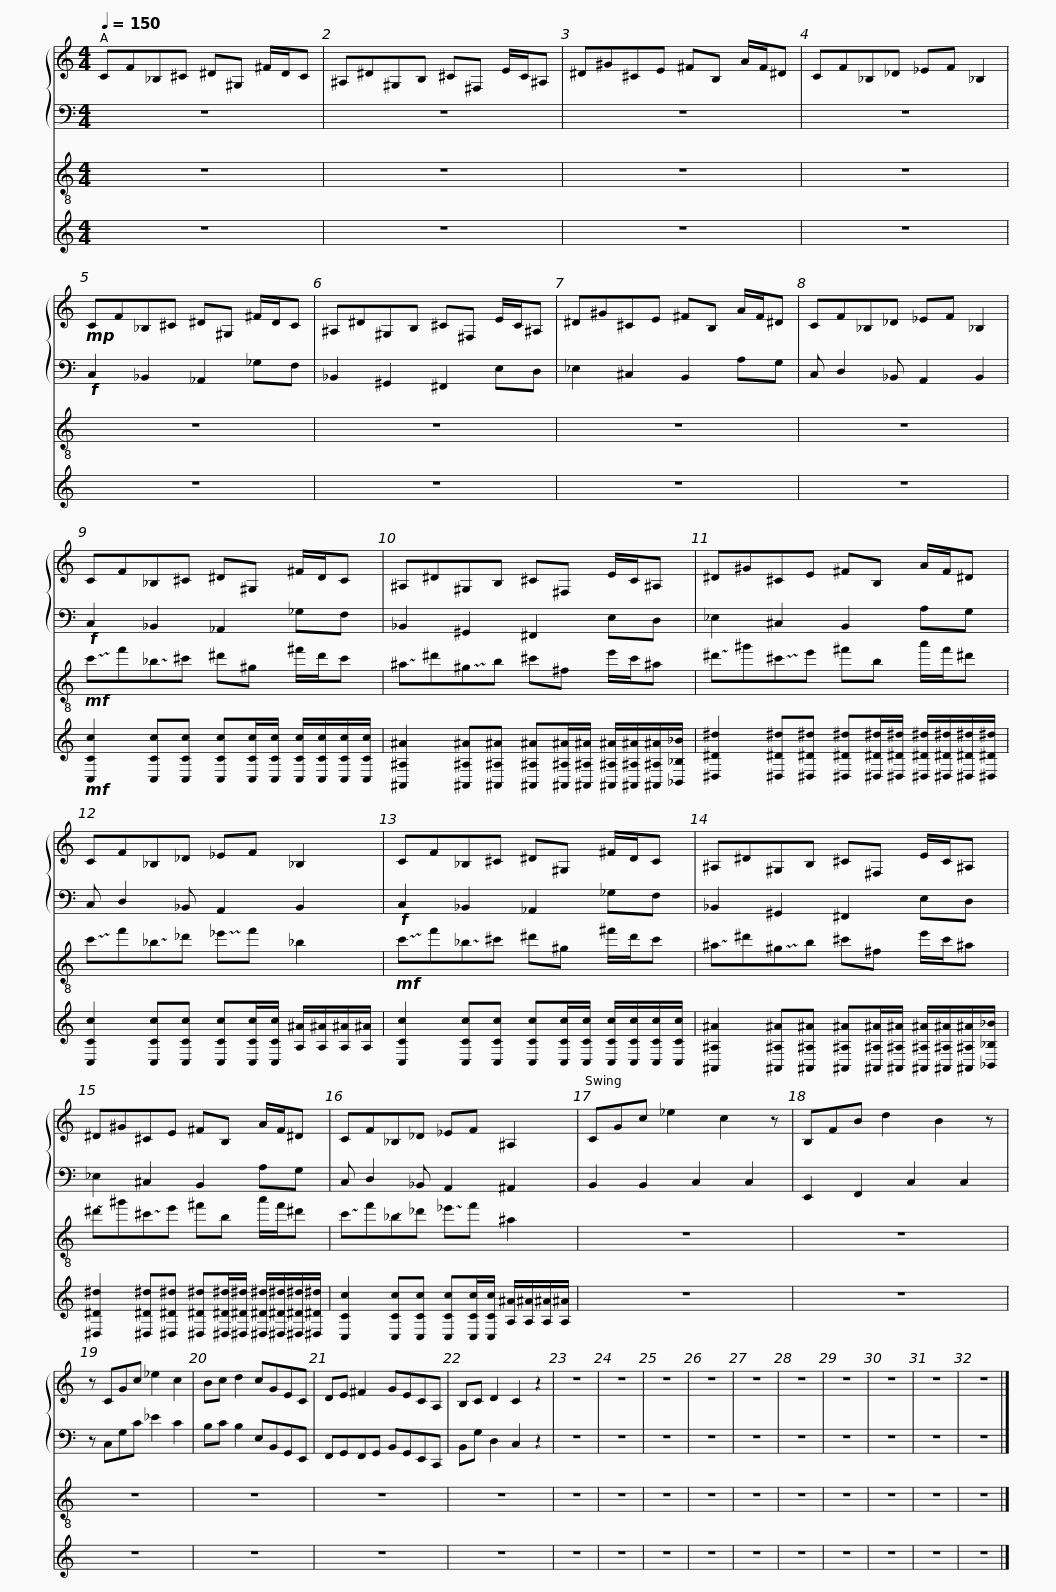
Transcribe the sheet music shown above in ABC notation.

X:1
%%score { 1 | 2 } 3 4
L:1/8
Q:1/4=150
M:4/4
I:linebreak $
K:C
V:1 treble
V:2 bass
V:3 treble-8 transpose=-12
V:4 treble
V:1
 CF_B,^C ^D^G, ^F/D/C | ^A,^D^G,B, ^C^F, E/C/^A, |$ ^D^G^CE ^FB, A/F/^D | CF_B,_D _EF _B,2 |!mp! CF_B,^C ^D^G, ^F/D/C |$ %5
 ^A,^D^G,B, ^C^F, E/C/^A, | ^D^G^CE ^FB, A/F/^D | CF_B,_D _EF _B,2 |$ CF_B,^C ^D^G, ^F/D/C | ^A,^D^G,B, ^C^F, E/C/^A, |$ %10
 ^D^G^CE ^FB, A/F/^D | CF_B,_D _EF _B,2 |$ CF_B,^C ^D^G, ^F/D/C | ^A,^D^G,B, ^C^F, E/C/^A, |$ ^D^G^CE ^FB, A/F/^D | %15
 CF_B,_D _EF ^A,2 |$ CGc _e2 c2 z | B,FB d2 B2 z | z CGc _e2 c2 | Bc d2 cGEC | %20
 DE ^F2 GECA, |$ B,C D2 C2 z2 | z8 | z8 | z8 | %25
 z8 | z8 | z8 | z8 | z8 | %30
 z8 | z8 |] %32
V:2
 z8 | z8 |$ z8 | z8 |!f! C,2 _B,,2 _A,,2 _G,F, |$ %5
 _B,,2 ^G,,2 ^F,,2 E,D, | _E,2 ^C,2 B,,2 A,G, | C, D,2 _B,, A,,2 B,,2 |$!f! C,2 _B,,2 _A,,2 _G,F, | _B,,2 ^G,,2 ^F,,2 E,D, |$ %10
 _E,2 ^C,2 B,,2 A,G, | C, D,2 _B,, A,,2 B,,2 |$!f! C,2 _B,,2 _A,,2 _G,F, | _B,,2 ^G,,2 ^F,,2 E,D, |$ _E,2 ^C,2 B,,2 A,G, | %15
 C, D,2 _B,, A,,2 ^A,,2 |$ B,,2 B,,2 C,2 C,2 | E,,2 F,,2 C,2 C,2 | z C,G,C _E2 C2 | B,C B,2 E,B,,G,,E,, | %20
 F,,G,,F,,G,, B,,G,,E,,C,, |$ B,,G, D,2 C,2 z2 | z8 | z8 | z8 | %25
 z8 | z8 | z8 | z8 | z8 | %30
 z8 | z8 |] %32
V:3
 z8 | z8 |$ z8 | z8 | z8 |$ %5
 z8 | z8 | z8 |$!mf! !~(!c'!~)!f'!~(!_b!~)!^c' ^d'^g ^f'/d'/c' | !~(!^a!~)!^d'!~(!^g!~)!b ^c'^f e'/c'/^a |$ %10
 !~(!^d'!~)!^g'!~(!^c'!~)!e' ^f'b a'/f'/^d' | !~(!c'!~)!f'!~(!_b!~)!_d' !~(!_e'!~)!f' _b2 |$!mf! !~(!c'!~)!f'!~(!_b!~)!^c' ^d'^g ^f'/d'/c' | !~(!^a!~)!^d'!~(!^g!~)!b ^c'^f e'/c'/^a |$ !~(!^d'!~)!^g'!~(!^c'!~)!e' ^f'b a'/f'/^d' | %15
 !~(!c'!~)!f'!~(!_b!~)!_d' !~(!_e'!~)!f' ^a2 |$ z8 | z8 | z8 | z8 | %20
 z8 |$ z8 | z8 | z8 | z8 | %25
 z8 | z8 | z8 | z8 | z8 | %30
 z8 | z8 |] %32
V:4
 z8 | z8 |$ z8 | z8 | z8 |$ %5
 z8 | z8 | z8 |$!mf! [C,Cc]2 [C,Cc][C,Cc] [C,Cc][C,Cc]/[C,Cc]/ [C,Cc]/[C,Cc]/[C,Cc]/[C,Cc]/ | [^A,,^A,^A]2 [^A,,^A,^A][^A,,^A,^A] [^A,,^A,^A][^A,,^A,^A]/[^A,,^A,^A]/ [^A,,^A,^A]/[^A,,^A,^A]/[^A,,^A,^A]/[_B,,_B,_B]/ |$ %10
 [^D,^D^d]2 [^D,^D^d][^D,^D^d] [^D,^D^d][^D,^D^d]/[^D,^D^d]/ [^D,^D^d]/[^D,^D^d]/[^D,^D^d]/[^D,^D^d]/ | [C,Cc]2 [C,Cc][C,Cc] [C,Cc][C,Cc]/[C,Cc]/ [A,^A]/[A,^A]/[A,^A]/[A,^A]/ |$ [C,Cc]2 [C,Cc][C,Cc] [C,Cc][C,Cc]/[C,Cc]/ [C,Cc]/[C,Cc]/[C,Cc]/[C,Cc]/ | [^A,,^A,^A]2 [^A,,^A,^A][^A,,^A,^A] [^A,,^A,^A][^A,,^A,^A]/[^A,,^A,^A]/ [^A,,^A,^A]/[^A,,^A,^A]/[^A,,^A,^A]/[_B,,_B,_B]/ |$ [^D,^D^d]2 [^D,^D^d][^D,^D^d] [^D,^D^d][^D,^D^d]/[^D,^D^d]/ [^D,^D^d]/[^D,^D^d]/[^D,^D^d]/[^D,^D^d]/ | %15
 [C,Cc]2 [C,Cc][C,Cc] [C,Cc][C,Cc]/[C,Cc]/ [A,^A]/[A,^A]/[A,^A]/[A,^A]/ |$ z8 | z8 | z8 | z8 | %20
 z8 |$ z8 | z8 | z8 | z8 | %25
 z8 | z8 | z8 | z8 | z8 | %30
 z8 | z8 |] %32
